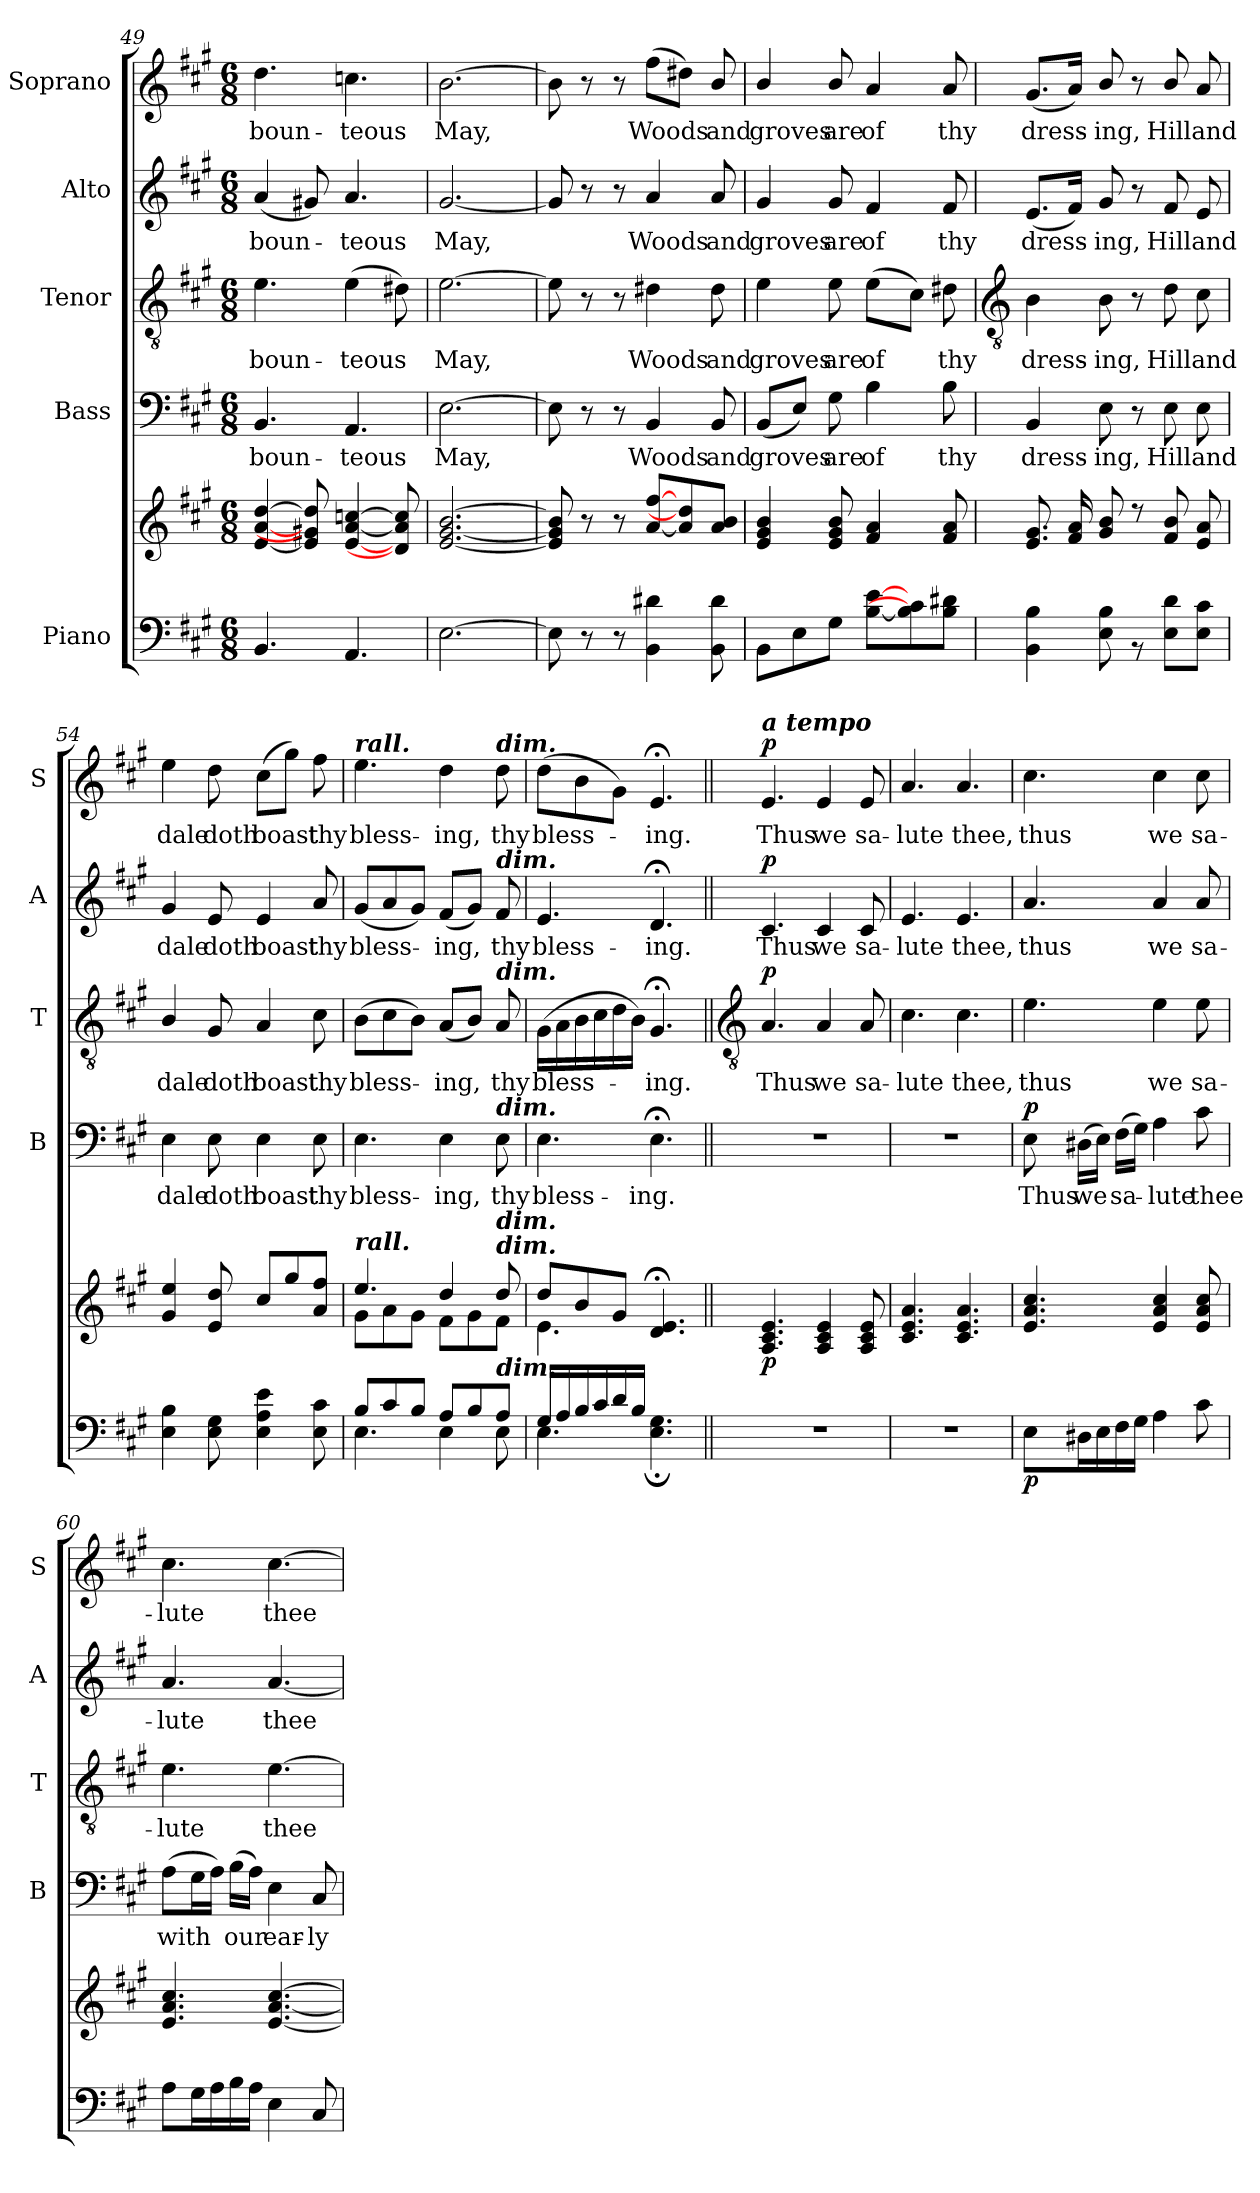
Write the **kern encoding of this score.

**kern	**kern	**dynam	**kern	**text	**dynam	**kern	**text	**dynam	**kern	**text	**dynam	**kern	**text	**dynam
*part5	*part5	*part5	*part4	*part4	*part4	*part3	*part3	*part3	*part2	*part2	*part2	*part1	*part1	*part1
*staff6	*staff5	*staff5/6	*staff4	*staff4	*staff4	*staff3	*staff3	*staff3	*staff2	*staff2	*staff2	*staff1	*staff1	*staff1
*I"Piano	*	*	*I"Bass	*	*	*I"Tenor	*	*	*I"Alto	*	*	*I"Soprano	*	*
*	*	*	*I'B	*	*	*I'T	*	*	*I'A	*	*	*I'S	*	*
*clefF4	*clefG2	*	*clefF4	*	*	*clefGv2	*	*	*clefG2	*	*	*clefG2	*	*
*k[f#c#g#]	*k[f#c#g#]	*	*k[f#c#g#]	*	*	*k[f#c#g#]	*	*	*k[f#c#g#]	*	*	*k[f#c#g#]	*	*
*A:	*A:	*	*A:	*	*	*A:	*	*	*A:	*	*	*A:	*	*
*M6/8	*M6/8	*	*M6/8	*	*	*M6/8	*	*	*M6/8	*	*	*M6/8	*	*
=49	=49	=49	=49	=49	=49	=49	=49	=49	=49	=49	=49	=49	=49	=49
!	!	!	!	!LO:LY:b	!	!	!LO:LY:b	!	!	!LO:LY:b	!	!	!LO:LY:b	!
4.BB	[4e [4a [4dd	.	4.BB	boun-	.	4.e	boun-	.	(<4a	boun-	.	4.dd	boun-	.
.	8e] 8g#X] 8dd]	.	.	.	.	.	.	.	8g#X)	.	.	.	.	.
!	!	!	!	!LO:LY:b	!	!	!LO:LY:b	!	!	!LO:LY:b	!	!	!LO:LY:b	!
4.AA	[4e [4a [4ccn	.	4.AA	-teous	.	(>4e	-teous	.	4.a	teous	.	4.ccn	-teous	.
.	8d#] 8a] 8cc]	.	.	.	.	8d#X)	.	.	.	.	.	.	.	.
=50	=50	=50	=50	=50	=50	=50	=50	=50	=50	=50	=50	=50	=50	=50
!	!	!	!	!LO:LY:b	!	!	!LO:LY:b	!	!	!LO:LY:b	!	!	!LO:LY:b	!
[2.E	[2.e [2.g# [2.b	.	[2.E	May,	.	[2.e	May,	.	[2.g#	May,	.	[2.b	May,	.
=51	=51	=51	=51	=51	=51	=51	=51	=51	=51	=51	=51	=51	=51	=51
8E]	8e] 8g#] 8b]	.	8E]	.	.	8e]	.	.	8g#]	.	.	8b]	.	.
8r	8r	.	8r	.	.	8r	.	.	8r	.	.	8r	.	.
8r	8r	.	8r	.	.	8r	.	.	8r	.	.	8r	.	.
!	!	!	!	!LO:LY:b	!	!	!LO:LY:b	!	!	!LO:LY:b	!	!	!LO:LY:b	!
4BB 4d#X	[8a [8ff#L	.	4BB	Woods	.	4d#X	Woods	.	4a	Woods	.	(>8ff#L	Woods	.
.	8a] 8dd#]	.	.	.	.	.	.	.	.	.	.	8dd#XJ)	.	.
!	!	!	!	!LO:LY:b	!	!	!LO:LY:b	!	!	!LO:LY:b	!	!	!LO:LY:b	!
8BB 8d#	8a/ 8b/J	.	8BB	and	.	8d#	and	.	8a	and	.	8b/	and	.
=52	=52	=52	=52	=52	=52	=52	=52	=52	=52	=52	=52	=52	=52	=52
!	!	!	!	!LO:LY:b	!	!	!LO:LY:b	!	!	!LO:LY:b	!	!	!LO:LY:b	!
8BBL	4e/ 4g#/ 4b/	.	(<8BBL	groves	.	4e	groves	.	4g#	groves	.	4b/	groves	.
8E	.	.	8EJ)	.	.	.	.	.	.	.	.	.	.	.
!	!	!	!	!LO:LY:b	!	!	!LO:LY:b	!	!	!LO:LY:b	!	!	!LO:LY:b	!
8G#J	8e/ 8g#/ 8b/	.	8G#	are	.	8e	are	.	8g#	are	.	8b/	are	.
!	!	!	!	!LO:LY:b	!	!	!LO:LY:b	!	!	!LO:LY:b	!	!	!LO:LY:b	!
[8B [8eL	4f# 4a	.	4B	of	.	(>8eL	of	.	4f#	of	.	4a	of	.
8B] 8c#]	.	.	.	.	.	8c#J)	.	.	.	.	.	.	.	.
!	!	!	!	!LO:LY:b	!	!	!LO:LY:b	!	!	!LO:LY:b	!	!	!LO:LY:b	!
8B 8d#XJ	8f# 8a	.	8B	thy	.	8d#X	thy	.	8f#	thy	.	8a	thy	.
!!LO:LB:g=z
=53	=53	=53	=53	=53	=53	=53	=53	=53	=53	=53	=53	=53	=53	=53
*	*	*	*	*	*	*clefGv2	*	*	*	*	*	*	*	*
*^	*^	*	*	*	*	*	*	*	*	*	*	*	*	*
!	!	!	!LO:N:vis=1	!	!	!LO:LY:b	!	!	!LO:LY:b	!	!	!LO:LY:b	!	!	!LO:LY:b	!
2.ryy	4BB\ 4B\	8.e/ 8.g#/L	2.ryy	.	4BB	dress-	.	4B	dress-	.	(<8.eL	dress-	.	(<8.g#L	dress-	.
.	.	16f#/ 16a/L	.	.	.	.	.	.	.	.	16f#J)	.	.	16aJ)	.	.
!	!	!	!	!	!	!LO:LY:b	!	!	!LO:LY:b	!	!	!LO:LY:b	!	!	!LO:LY:b	!
.	8E\ 8B\	8g#/ 8b/J	.	.	8E	-ing,	.	8B	-ing,	.	8g#	ing,	.	8b/	ing,	.
.	8r	8r	.	.	8r	.	.	8r	.	.	8r	.	.	8r	.	.
!	!	!	!	!	!	!LO:LY:b	!	!	!LO:LY:b	!	!	!LO:LY:b	!	!	!LO:LY:b	!
.	8E\ 8d\L	8f#/ 8b/L	.	.	8E	Hill	.	8d	Hill	.	8f#	Hill	.	8b/	Hill	.
!	!	!	!	!	!	!LO:LY:b	!	!	!LO:LY:b	!	!	!LO:LY:b	!	!	!LO:LY:b	!
.	8E\ 8c#\J	8e/ 8a/J	.	.	8E	and	.	8c#	and	.	8e	and	.	8a	and	.
=54	=54	=54	=54	=54	=54	=54	=54	=54	=54	=54	=54	=54	=54	=54	=54	=54
!	!	!	!LO:N:vis=1	!	!	!LO:LY:b	!	!	!LO:LY:b	!	!	!LO:LY:b	!	!	!LO:LY:b	!
2.ryy	4E\ 4B\	4g#/ 4ee/	2.ryy	.	4E	dale	.	4B/	dale	.	4g#	dale	.	4ee	dale	.
!	!	!	!	!	!	!LO:LY:b	!	!	!LO:LY:b	!	!	!LO:LY:b	!	!	!LO:LY:b	!
.	8E\ 8G#\	8e/ 8dd/	.	.	8E	doth	.	8G#	doth	.	8e	doth	.	8dd	doth	.
!	!	!	!	!	!	!LO:LY:b	!	!	!LO:LY:b	!	!	!LO:LY:b	!	!	!LO:LY:b	!
.	4E\ 4A\ 4e\	8cc#/L	.	.	4E	boast	.	4A	boast	.	4e	boast	.	(>8cc#L	boast	.
.	.	8gg#/	.	.	.	.	.	.	.	.	.	.	.	8gg#J)	.	.
!	!	!	!	!	!	!LO:LY:b	!	!	!LO:LY:b	!	!	!LO:LY:b	!	!	!LO:LY:b	!
.	8E\ 8c#\	8a/ 8ff#/J	.	.	8E	thy	.	8c#	thy	.	8a	thy	.	8ff#	thy	.
=55	=55	=55	=55	=55	=55	=55	=55	=55	=55	=55	=55	=55	=55	=55	=55	=55
!	!	!	!	!	!	!	!	!	!	!	!	!	!	!LO:TX:a:Bi:t=rall.	!	!
!	!	!LO:TX:a:Bi:t=rall.	!	!	!	!	!	!	!	!	!	!	!	!	!	!
!	!	!	!	!	!	!LO:LY:b	!	!	!LO:LY:b	!	!	!LO:LY:b	!	!	!LO:LY:b	!
8B/L	4.E\	4.ee/	8g#\L	.	4.E	bless-	.	(>8BL	bless-	.	(<8g#L	bless-	.	4.ee	bless-	.
8c#/	.	.	8a\	.	.	.	.	8c#	.	.	8a	.	.	.	.	.
8B/J	.	.	8g#\J	.	.	.	.	8BJ)	.	.	8g#J)	.	.	.	.	.
!	!	!	!	!	!	!LO:LY:b	!	!	!LO:LY:b	!	!	!LO:LY:b	!	!	!LO:LY:b	!
8A/L	4E\	4dd/	8f#\L	.	4E	-ing,	.	(<8AL	ing,	.	(<8f#L	ing,	.	4dd	-ing,	.
8B/	.	.	8g#\	.	.	.	.	8BJ)	.	.	8g#J)	.	.	.	.	.
!	!	!	!	!	!	!	!	!	!	!	!	!	!	!LO:TX:a:Bi:t=dim.	!	!
!	!	!	!	!	!	!	!	!	!	!	!LO:TX:a:Bi:t=dim.	!	!	!	!	!
!	!	!	!	!	!	!	!	!LO:TX:a:Bi:t=dim.	!	!	!	!	!	!	!	!
!	!	!	!	!	!LO:TX:a:Bi:t=dim.	!	!	!	!	!	!	!	!	!	!	!
!	!	!LO:TX:a:Bi:t=dim.	!	!	!	!	!	!	!	!	!	!	!	!	!	!
!	!	!LO:TX:a:Bi:t=dim.	!	!	!	!	!	!	!	!	!	!	!	!	!	!
!LO:TX:a:Bi:t=dim.	!	!	!	!	!	!	!	!	!	!	!	!	!	!	!	!
!	!	!	!	!	!	!LO:LY:b	!	!	!LO:LY:b	!	!	!LO:LY:b	!	!	!LO:LY:b	!
8A/J	8E\	8dd/	8f#\J	.	8E	thy	.	8A	thy	.	8f#	thy	.	8dd	thy	.
=56	=56	=56	=56	=56	=56	=56	=56	=56	=56	=56	=56	=56	=56	=56	=56	=56
!	!	!	!	!	!	!LO:LY:b	!	!	!LO:LY:b	!	!	!LO:LY:b	!	!	!LO:LY:b	!
16G#/LL	4.E\	8dd/L	4.e\	.	4.E	bless-	.	(>16G#LL	bless-	.	4.e	bless-	.	(>8ddL	bless-	.
16A/	.	.	.	.	.	.	.	16A	.	.	.	.	.	.	.	.
16B/	.	8b/	.	.	.	.	.	16B	.	.	.	.	.	8b	.	.
16c#/	.	.	.	.	.	.	.	16c#	.	.	.	.	.	.	.	.
16d/	.	8g#/J	.	.	.	.	.	16d	.	.	.	.	.	8g#J)	.	.
16B/JJ	.	.	.	.	.	.	.	16BJJ)	.	.	.	.	.	.	.	.
!	!	!	!	!	!	!LO:LY:b	!	!	!LO:LY:b	!	!	!LO:LY:b	!	!	!LO:LY:b	!
4.ryy	4.E\;< 4.G#\;<	4.d/;< 4.e/;<	4.ryy	.	4.E;<	-ing.	.	4.G#;<	ing.	.	4.d;<	-ing.	.	4.e;<	ing.	.
*v	*v	*	*	*	*	*	*	*	*	*	*	*	*	*	*	*
*	*v	*v	*	*	*	*	*	*	*	*	*	*	*	*	*
!!LO:LB:g=z
=57||	=57||	=57||	=57||	=57||	=57||	=57||	=57||	=57||	=57||	=57||	=57||	=57||	=57||	=57||
*	*	*	*	*	*	*clefGv2	*	*	*	*	*	*	*	*
*^	*^	*	*	*	*	*	*	*	*	*	*	*	*	*
!	!	!	!	!	!	!	!	!	!	!	!	!	!	!LO:TX:a:Bi:t=a tempo	!	!
!	!	!LO:TX:a:Bi:t=a tempo	!	!	!	!	!	!	!	!	!	!	!	!	!	!
!LO:N:vis=1	!	!	!	!LO:DY:b	!LO:N:vis=1	!	!	!	!LO:LY:b	!LO:DY:b	!	!LO:LY:b	!LO:DY:b	!	!LO:LY:b	!LO:DY:b
*v	*v	*	*	*	*	*	*	*	*	*	*	*	*	*	*	*
*	*v	*v	*	*	*	*	*	*	*	*	*	*	*	*	*
2.r	4.A 4.c# 4.e	p	2.r	.	.	4.A	Thus	p	4.c#	Thus	p	4.e	Thus	p
!	!	!	!	!	!	!	!LO:LY:b	!	!	!LO:LY:b	!	!	!LO:LY:b	!
.	4A 4c# 4e	.	.	.	.	4A	we	.	4c#	we	.	4e	we	.
!	!	!	!	!	!	!	!LO:LY:b	!	!	!LO:LY:b	!	!	!LO:LY:b	!
.	8A 8c# 8e	.	.	.	.	8A	sa-	.	8c#	sa-	.	8e	sa-	.
=58	=58	=58	=58	=58	=58	=58	=58	=58	=58	=58	=58	=58	=58	=58
!LO:N:vis=1	!	!	!LO:N:vis=1	!	!	!	!LO:LY:b	!	!	!LO:LY:b	!	!	!LO:LY:b	!
2.r	4.c# 4.e 4.a	.	2.r	.	.	4.c#	-lute	.	4.e	-lute	.	4.a	-lute	.
!	!	!	!	!	!	!	!LO:LY:b	!	!	!LO:LY:b	!	!	!LO:LY:b	!
.	4.c# 4.e 4.a	.	.	.	.	4.c#	thee,	.	4.e	thee,	.	4.a	thee,	.
=59	=59	=59	=59	=59	=59	=59	=59	=59	=59	=59	=59	=59	=59	=59
!	!	!LO:DY:b=2	!	!LO:LY:b	!LO:DY:b	!	!LO:LY:b	!	!	!LO:LY:b	!	!	!LO:LY:b	!
8EL	4.e 4.a 4.cc#	p	8E	Thus	p	4.e	thus	.	4.a	thus	.	4.cc#	thus	.
!	!	!	!	!LO:LY:b	!	!	!	!	!	!	!	!	!	!
16D#XL	.	.	(>16D#XLL	we	.	.	.	.	.	.	.	.	.	.
16E	.	.	16EJJ)	.	.	.	.	.	.	.	.	.	.	.
!	!	!	!	!LO:LY:b	!	!	!	!	!	!	!	!	!	!
16F#	.	.	(>16F#LL	sa-	.	.	.	.	.	.	.	.	.	.
16G#JJ	.	.	16G#JJ)	.	.	.	.	.	.	.	.	.	.	.
!	!	!	!	!LO:LY:b	!	!	!LO:LY:b	!	!	!LO:LY:b	!	!	!LO:LY:b	!
4A	4e 4a 4cc#	.	4A	lute	.	4e	we	.	4a	we	.	4cc#	we	.
!	!	!	!	!LO:LY:b	!	!	!LO:LY:b	!	!	!LO:LY:b	!	!	!LO:LY:b	!
8c#	8e 8a 8cc#	.	8c#	thee	.	8e	sa-	.	8a	sa-	.	8cc#	sa-	.
=60	=60	=60	=60	=60	=60	=60	=60	=60	=60	=60	=60	=60	=60	=60
!	!	!	!	!LO:LY:b	!	!	!LO:LY:b	!	!	!LO:LY:b	!	!	!LO:LY:b	!
8AL	4.e 4.a 4.cc#	.	(>8AL	with	.	4.e	-lute	.	4.a	-lute	.	4.cc#	-lute	.
16G#L	.	.	16G#L	.	.	.	.	.	.	.	.	.	.	.
16A	.	.	16AJJ)	.	.	.	.	.	.	.	.	.	.	.
!	!	!	!	!LO:LY:b	!	!	!	!	!	!	!	!	!	!
16B	.	.	(>16BLL	our	.	.	.	.	.	.	.	.	.	.
16AJJ	.	.	16AJJ)	.	.	.	.	.	.	.	.	.	.	.
!	!	!	!	!LO:LY:b	!	!	!LO:LY:b	!	!	!LO:LY:b	!	!	!LO:LY:b	!
4E	[4.e [4.a [4.cc#	.	4E	ear-	.	[4.e	thee	.	[4.a	thee	.	[4.cc#	thee	.
!	!	!	!	!LO:LY:b	!	!	!	!	!	!	!	!	!	!
8C#	.	.	8C#	-ly	.	.	.	.	.	.	.	.	.	.
=	=	=	=	=	=	=	=	=	=	=	=	=	=	=
*-	*-	*-	*-	*-	*-	*-	*-	*-	*-	*-	*-	*-	*-	*-
